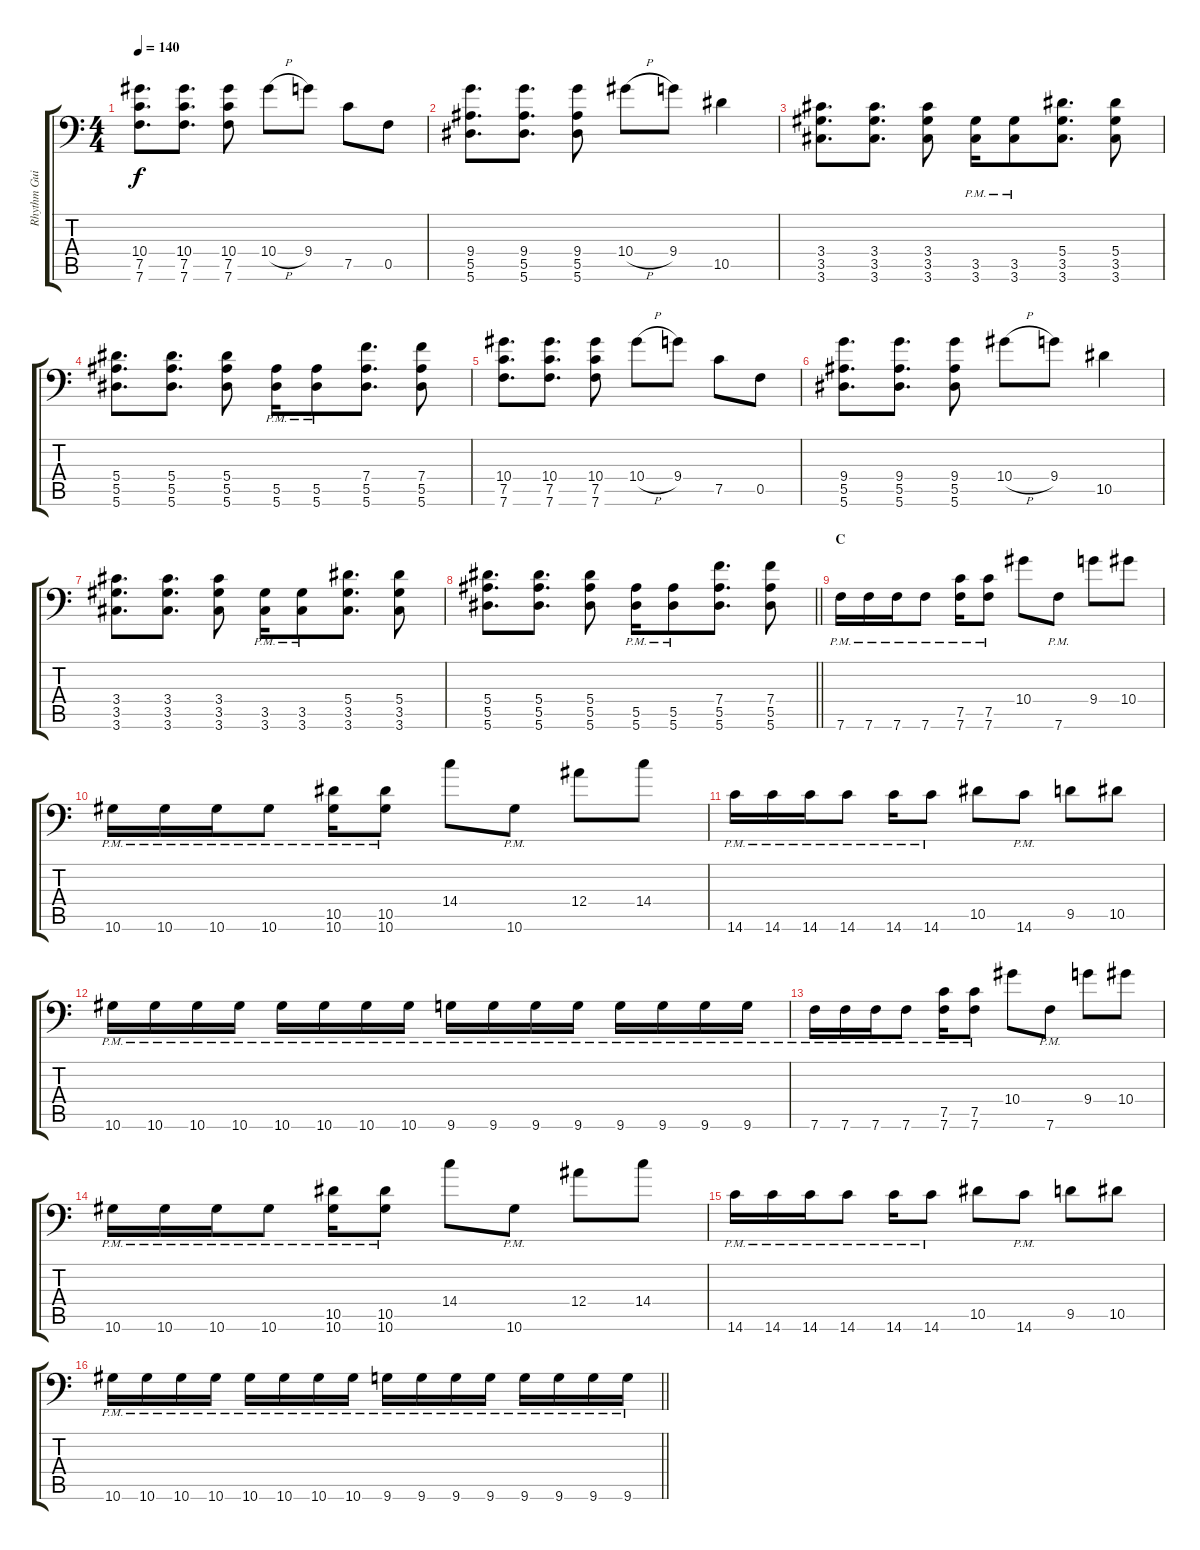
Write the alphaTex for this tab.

\track ("Rhythm Guitar: Chris Di Carlo" "Rhythm Gui") {instrument distortionguitar}
\staff {score tabs}
\tuning (C4 G3 Eb3 Bb2 F2 Bb1) {hide}
\ts (4 4)
\tempo 140
\clef f4
\ks c
(10.4 7.5 7.6).8{d dy f} (10.4 7.5 7.6).8{d} (10.4 7.5 7.6).8 10.4{h}.8 9.4.8 7.5.8 0.5.8 |
(9.4 5.5 5.6).8{d} (9.4 5.5 5.6).8{d} (9.4 5.5 5.6).8 10.4{h}.8 9.4.8 10.5.4 |
(3.4 3.5 3.6).8{d} (3.4 3.5 3.6).8{d} (3.4 3.5 3.6).8 (3.5{pm} 3.6{pm}).16 (3.5{pm} 3.6{pm}).8 (5.4 3.5 3.6).8{d} (5.4 3.5 3.6).8 |
(5.4 5.5 5.6).8{d} (5.4 5.5 5.6).8{d} (5.4 5.5 5.6).8 (5.5{pm} 5.6{pm}).16 (5.5{pm} 5.6{pm}).8 (7.4 5.5 5.6).8{d} (7.4 5.5 5.6).8 |
(10.4 7.5 7.6).8{d} (10.4 7.5 7.6).8{d} (10.4 7.5 7.6).8 10.4{h}.8 9.4.8 7.5.8 0.5.8 |
(9.4 5.5 5.6).8{d} (9.4 5.5 5.6).8{d} (9.4 5.5 5.6).8 10.4{h}.8 9.4.8 10.5.4 |
(3.4 3.5 3.6).8{d} (3.4 3.5 3.6).8{d} (3.4 3.5 3.6).8 (3.5{pm} 3.6{pm}).16 (3.5{pm} 3.6{pm}).8 (5.4 3.5 3.6).8{d} (5.4 3.5 3.6).8 |
\barLineRight lightlight
(5.4 5.5 5.6).8{d} (5.4 5.5 5.6).8{d} (5.4 5.5 5.6).8 (5.5{pm} 5.6{pm}).16 (5.5{pm} 5.6{pm}).8 (7.4 5.5 5.6).8{d} (7.4 5.5 5.6).8 |
\section ("" "C")
7.6{pm}.16 7.6{pm}.16 7.6{pm}.16 7.6{pm}.8 (7.5{pm} 7.6{pm}).16 (7.5{pm} 7.6{pm}).8 10.4.8 7.6{pm}.8 9.4.8 10.4.8 |
10.6{pm}.16 10.6{pm}.16 10.6{pm}.16 10.6{pm}.8 (10.5{pm} 10.6{pm}).16 (10.5{pm} 10.6{pm}).8 14.4.8 10.6{pm}.8 12.4.8 14.4.8 |
14.6{pm}.16 14.6{pm}.16 14.6{pm}.16 14.6{pm}.8 14.6{pm}.16 14.6{pm}.8 10.5.8 14.6{pm}.8 9.5.8 10.5.8 |
10.6{pm}.16 10.6{pm}.16 10.6{pm}.16 10.6{pm}.16 10.6{pm}.16 10.6{pm}.16 10.6{pm}.16 10.6{pm}.16 9.6{pm}.16 9.6{pm}.16 9.6{pm}.16 9.6{pm}.16 9.6{pm}.16 9.6{pm}.16 9.6{pm}.16 9.6{pm}.16 |
7.6{pm}.16 7.6{pm}.16 7.6{pm}.16 7.6{pm}.8 (7.5{pm} 7.6{pm}).16 (7.5{pm} 7.6{pm}).8 10.4.8 7.6{pm}.8 9.4.8 10.4.8 |
10.6{pm}.16 10.6{pm}.16 10.6{pm}.16 10.6{pm}.8 (10.5{pm} 10.6{pm}).16 (10.5{pm} 10.6{pm}).8 14.4.8 10.6{pm}.8 12.4.8 14.4.8 |
14.6{pm}.16 14.6{pm}.16 14.6{pm}.16 14.6{pm}.8 14.6{pm}.16 14.6{pm}.8 10.5.8 14.6{pm}.8 9.5.8 10.5.8 |
\barLineRight lightlight
10.6{pm}.16 10.6{pm}.16 10.6{pm}.16 10.6{pm}.16 10.6{pm}.16 10.6{pm}.16 10.6{pm}.16 10.6{pm}.16 9.6{pm}.16 9.6{pm}.16 9.6{pm}.16 9.6{pm}.16 9.6{pm}.16 9.6{pm}.16 9.6{pm}.16 9.6{pm}.16
